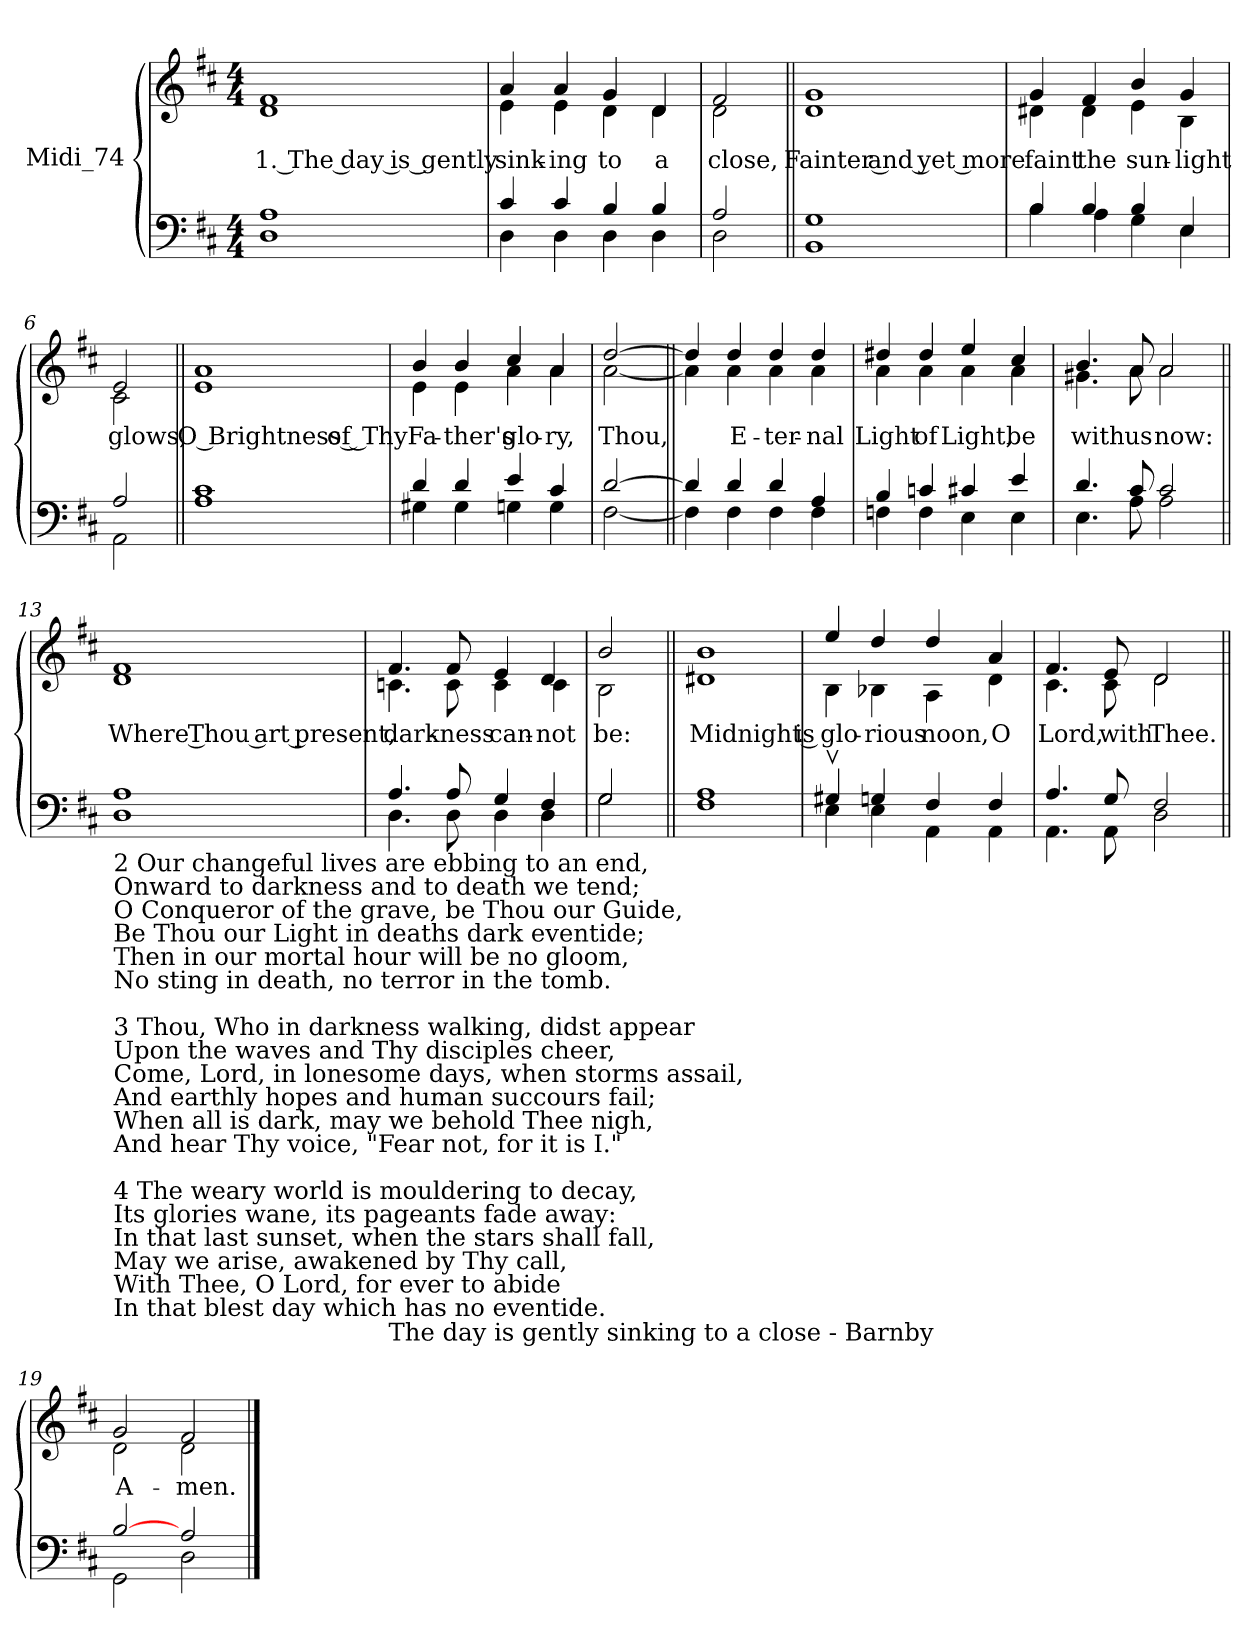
**kern	**kern	**text
*part2	*part1	*part1
*staff2	*staff1	*staff1
*I"Midi_74	*I"Midi_74	*
*clefF4	*clefG2	*
*k[f#c#]	*k[f#c#]	*
*D:	*D:	*
*M4/4	*M4/4	*
=1	=1	=1
*^	*	*
!	!	!LO:TX:a:cj:t=Christopher Wordsworth\n(1807-85)	!
!	!	!LO:TX:a:B:t=10 10. 10 10. 10 10	!
!	!	!LO:TX:a:cj:t=The day is gently sinking to a close (II)	!
!	!	!LO:TX:a:cj:t=Joseph Barnby\n(1838-96)	!
!	!	!	!LO:LY:b
*	*	*^	*
1A/	1D\	1f#/	1d\	1. The day is gently
=2	=2	=2	=2	=2
!	!	!	!	!LO:LY:b
4c#/	4D\	4a/	4e\	sink-
!	!	!	!	!LO:LY:b
4c#/	4D\	4a/	4e\	-ing
!	!	!	!	!LO:LY:b
4B/	4D\	4g/	4d\	to
!	!	!	!	!LO:LY:b
4B/	4D\	4d/	4d\	a
=3	=3	=3	=3	=3
!	!	!	!	!LO:LY:b
2A/	2D\	2f#/	2d\	close,
=4||	=4||	=4||	=4||	=4||
!	!	!	!	!LO:LY:b
1G/	1BB\	1g/	1d\	Fainter and yet more
=5	=5	=5	=5	=5
!	!	!	!	!LO:LY:b
4B/	4B\	4g/	4d#X\	faint
!	!	!	!	!LO:LY:b
4B/	4A\	4f#/	4d#\	the
!	!	!	!	!LO:LY:b
4B/	4G\	4b/	4e\	sun-
!	!	!	!	!LO:LY:b
4E/	4E\	4g/	4B\	-light
=6	=6	=6	=6	=6
!	!	!	!	!LO:LY:b
2A/	2AA\	2e/	2c#\	glows,
!!LO:LB:g=z	!!
=7||	=7||	=7||	=7||	=7||
!	!	!	!	!LO:LY:b
1c#/	1A\	1a/	1e\	O Brightness of Thy
=8	=8	=8	=8	=8
!	!	!	!	!LO:LY:b
4d/	4G#X\	4b/	4e\	Fa-
!	!	!	!	!LO:LY:b
4d/	4G#\	4b/	4e\	-ther's
!	!	!	!	!LO:LY:b
4e/	4Gn\	4cc#/	4a\	glo-
!	!	!	!	!LO:LY:b
4c#/	4G\	4a/	4a\	-ry,
=9	=9	=9	=9	=9
!	!	!	!	!LO:LY:b
[2d/	[2F#\	[2dd/	[2a\	Thou,
=10||	=10||	=10||	=10||	=10||
4d/]	4F#\]	4dd/]	4a\]	.
!	!	!	!	!LO:LY:b
4d/	4F#\	4dd/	4a\	E-
!	!	!	!	!LO:LY:b
4d/	4F#\	4dd/	4a\	-ter-
!	!	!	!	!LO:LY:b
4A/	4F#\	4dd/	4a\	-nal
=11	=11	=11	=11	=11
!	!	!	!	!LO:LY:b
4B/	4Fn\	4dd#X/	4a\	Light
!	!	!	!	!LO:LY:b
4cn/	4F\	4dd#/	4a\	of
!	!	!	!	!LO:LY:b
4c#X/	4E\	4ee/	4a\	Light,
!	!	!	!	!LO:LY:b
4e/	4E\	4cc#/	4a\	be
=12	=12	=12	=12	=12
!	!	!	!	!LO:LY:b
4.d/	4.E\	4.b/	4.g#X\	with
!	!	!	!	!LO:LY:b
8c#/	8A\	8a/	8a\	us
!	!	!	!	!LO:LY:b
2c#/	2A\	2a/	2a\	now:
!!LO:LB:g=z	!!
=13||	=13||	=13||	=13||	=13||
!LO:TX:b:t=2 Our changeful lives are ebbing to an end,\nOnward to darkness and to death we tend;\nO Conqueror of the grave, be Thou our Guide,\nBe Thou our Light in deaths dark eventide;\nThen in our mortal hour will be no gloom,\nNo sting in death, no terror in the tomb.\n\n3 Thou, Who in darkness walking, didst appear\nUpon the waves and Thy disciples cheer,\nCome, Lord, in lonesome days, when storms assail,\nAnd earthly hopes and human succours fail;\nWhen all is dark, may we behold Thee nigh,\nAnd hear Thy voice, "Fear not, for it is I."\n\n4 The weary world is mouldering to decay,\nIts glories wane, its pageants fade away&colon;\nIn that last sunset, when the stars shall fall,\nMay we arise, awakened by Thy call,\nWith Thee, O Lord, for ever to abide\nIn that blest day which has no eventide.	!	!	!	!
!	!	!	!	!LO:LY:b
1A/	1D\	1f#/	1d\	Where Thou art present,
=14	=14	=14	=14	=14
!LO:TX:b:t=The day is gently sinking to a close - Barnby	!	!	!	!
!	!	!	!	!LO:LY:b
4.A/	4.D\	4.f#/	4.cn\	dark-
!	!	!	!	!LO:LY:b
8A/	8D\	8f#/	8c\	-ness
!	!	!	!	!LO:LY:b
4G/	4D\	4e/	4c\	can-
!	!	!	!	!LO:LY:b
4F#/	4D\	4d/	4c\	-not
=15	=15	=15	=15	=15
!	!	!	!	!LO:LY:b
2G/	2G\	2b/	2B\	be:
=16||	=16||	=16||	=16||	=16||
!	!	!	!	!LO:LY:b
1A/	1F#\	1b/	1d#X\	Midnight is
=17	=17	=17	=17	=17
!	!	!	!	!LO:LY:b
4G#Xv/	4E\	4ee/	4B\	glo-
!	!	!	!	!LO:LY:b
4Gn/	4E\	4dd/	4B-X\	-rious
!	!	!	!	!LO:LY:b
4F#/	4AA\	4dd/	4A\	noon,
!	!	!	!	!LO:LY:b
4F#/	4AA\	4a/	4d\	O
=18	=18	=18	=18	=18
!	!	!	!	!LO:LY:b
4.A/	4.AA\	4.f#/	4.c#\	Lord,
!	!	!	!	!LO:LY:b
8G/	8AA\	8e/	8c#\	with
!	!	!	!	!LO:LY:b
2F#/	2D\	2d/	2d\	Thee.
=19||	=19||	=19||	=19||	=19||
!	!	!	!	!LO:LY:b
[2B/	2GG\	2g/	2d\	A-
!	!	!	!	!LO:LY:b
2A/	2D\	2f#/	2d\	-men.
*v	*v	*	*	*
*	*v	*v	*
==	==	==
*-	*-	*-
